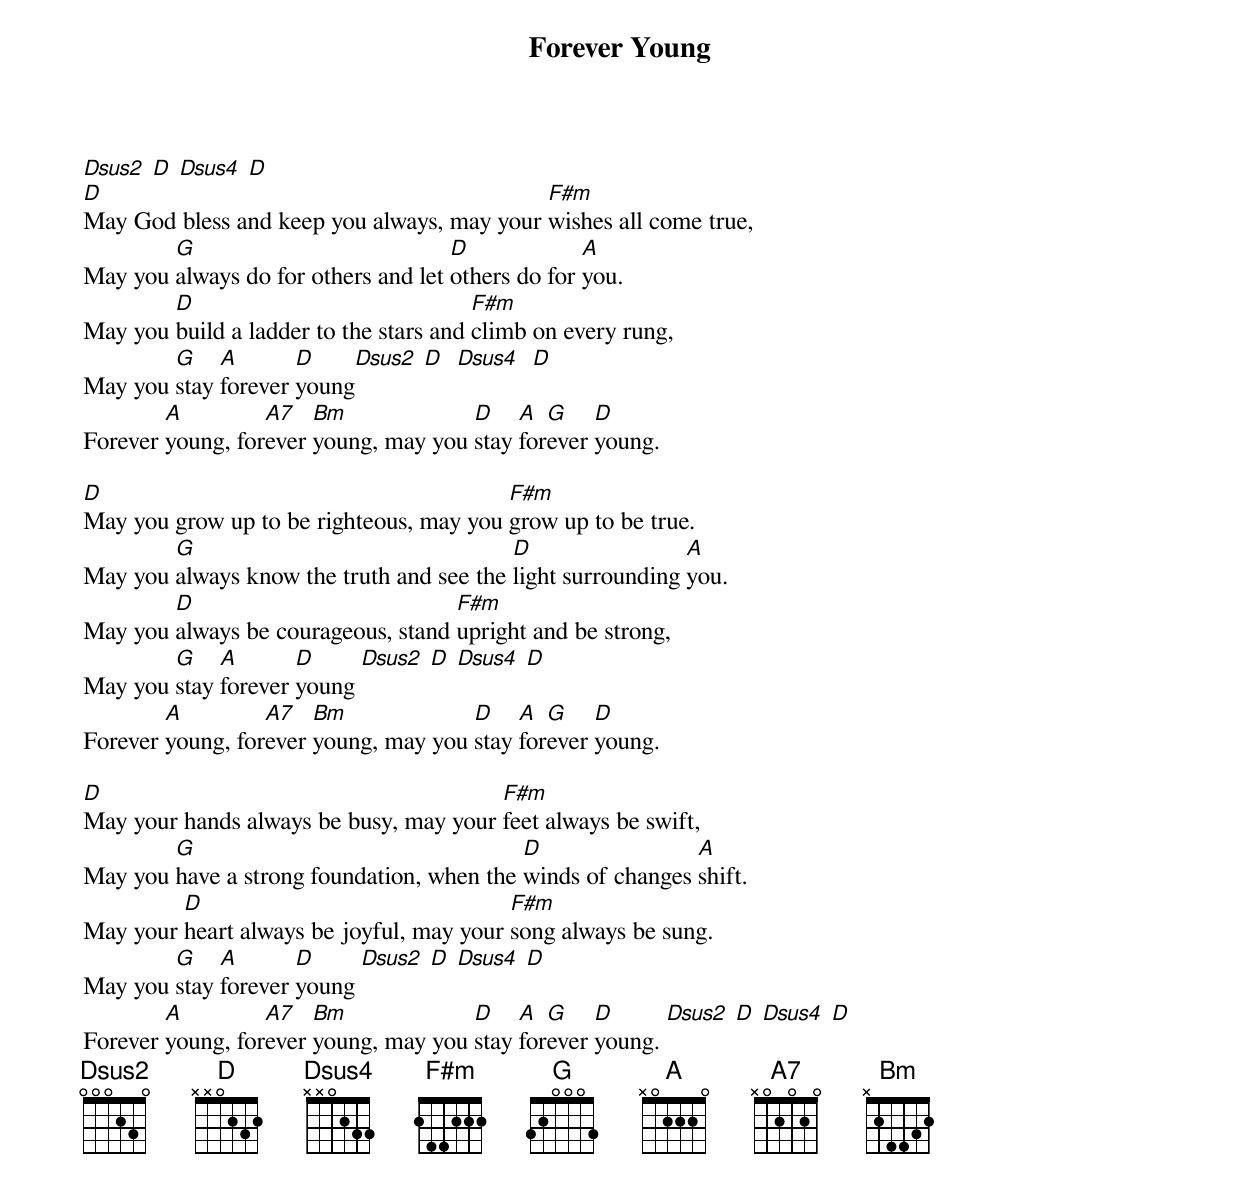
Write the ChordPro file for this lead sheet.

{title:Forever Young}
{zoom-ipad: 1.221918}

[Dsus2] [D] [Dsus4] [D]
[D]May God bless and keep you always, may your [F#m]wishes all come true,
May you [G]always do for others and let [D]others do for [A]you.
May you [D]build a ladder to the stars and [F#m]climb on every rung,
May you [G]stay [A]forever [D]young[Dsus2] [D]  [Dsus4]  [D]
Forever [A]young, for[A7]ever [Bm]young, may you [D]stay [A]for[G]ever [D]young.

[D]May you grow up to be righteous, may you [F#m]grow up to be true.
May you [G]always know the truth and see the [D]light surrounding [A]you.
May you [D]always be courageous, stand [F#m]upright and be strong,
May you [G]stay [A]forever [D]young [Dsus2] [D] [Dsus4] [D]
Forever [A]young, for[A7]ever [Bm]young, may you [D]stay [A]for[G]ever [D]young.

[D]May your hands always be busy, may your [F#m]feet always be swift,
May you [G]have a strong foundation, when the [D]winds of changes [A]shift.
May your [D]heart always be joyful, may your [F#m]song always be sung.
May you [G]stay [A]forever [D]young [Dsus2] [D] [Dsus4] [D]
Forever [A]young, for[A7]ever [Bm]young, may you [D]stay [A]for[G]ever [D]young. [Dsus2] [D] [Dsus4] [D]
